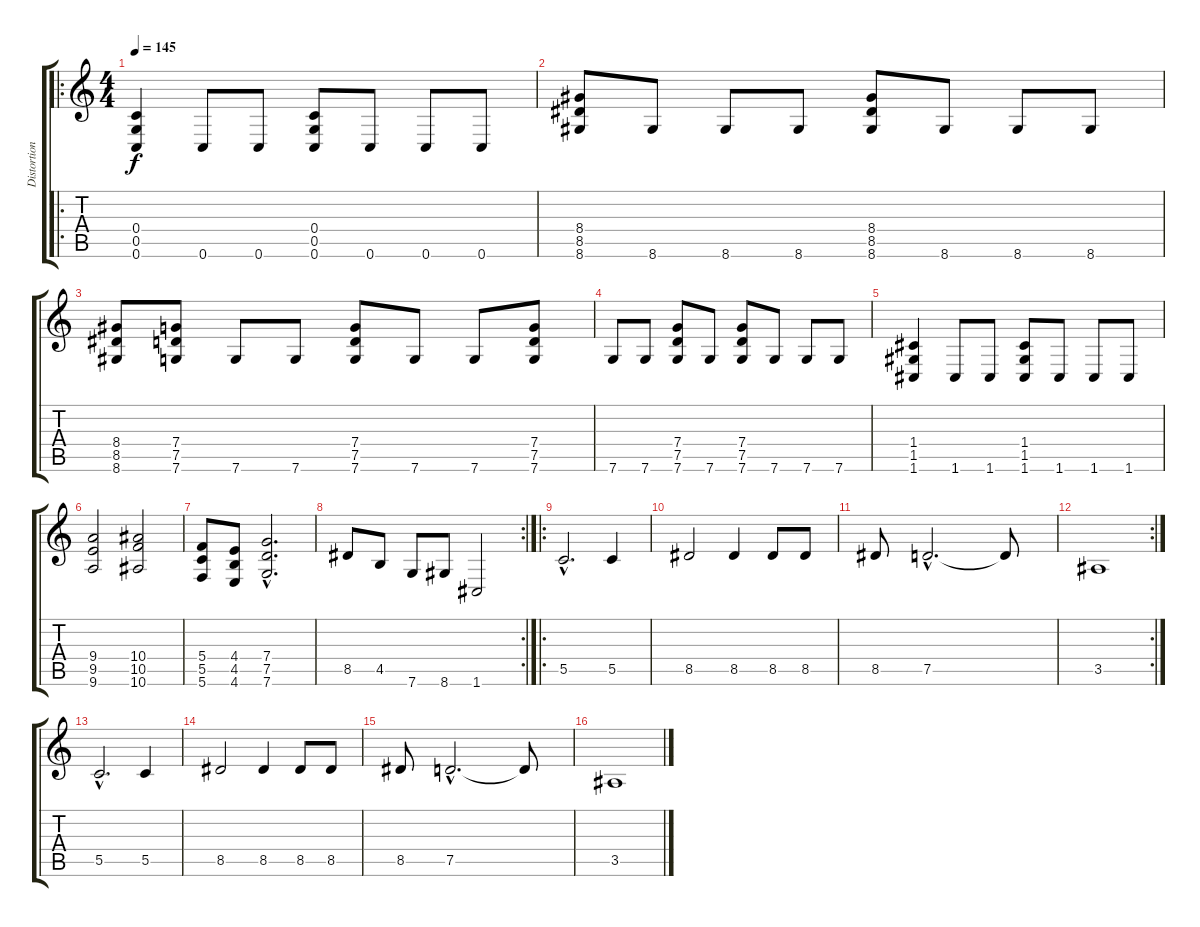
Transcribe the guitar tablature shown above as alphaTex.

\track ("Distortion II" "Distortion") {instrument distortionguitar}
\staff {score tabs}
\tuning (D4 A3 F3 C3 G2 C2) {hide}
\ro
\ts (4 4)
\tempo 145
\clef g2
\ks c
(0.4 0.5 0.6).4{dy f} 0.6.8 0.6.8 (0.4 0.5 0.6).8 0.6.8 0.6.8 0.6.8 |
(8.4 8.5 8.6).8 8.6.8 8.6.8 8.6.8 (8.4 8.5 8.6).8 8.6.8 8.6.8 8.6.8 |
(8.4 8.5 8.6).8 (7.4 7.5 7.6).8 7.6.8 7.6.8 (7.4 7.5 7.6).8 7.6.8 7.6.8 (7.4 7.5 7.6).8 |
7.6.8 7.6.8 (7.4 7.5 7.6).8 7.6.8 (7.4 7.5 7.6).8 7.6.8 7.6.8 7.6.8 |
(1.4 1.5 1.6).4 1.6.8 1.6.8 (1.4 1.5 1.6).8 1.6.8 1.6.8 1.6.8 |
(9.4 9.5 9.6).2 (10.4 10.5 10.6).2 |
(5.4 5.5 5.6).8 (4.4 4.5 4.6).8 (7.4{hac} 7.5{hac} 7.6{hac}).2{d} |
\rc 2
8.5.8 4.5.8 7.6.8 8.6.8 1.6.2 |
\ro
5.5{hac}.2{d} 5.5.4 |
8.5.2 8.5.4 8.5.8 8.5.8 |
8.5.8 7.5{hac}.2{d} 7.5{t}.8 |
\rc 2
3.5.1 |
5.5{hac}.2{d} 5.5.4 |
8.5.2 8.5.4 8.5.8 8.5.8 |
8.5.8 7.5{hac}.2{d} 7.5{t}.8 |
3.5.1
